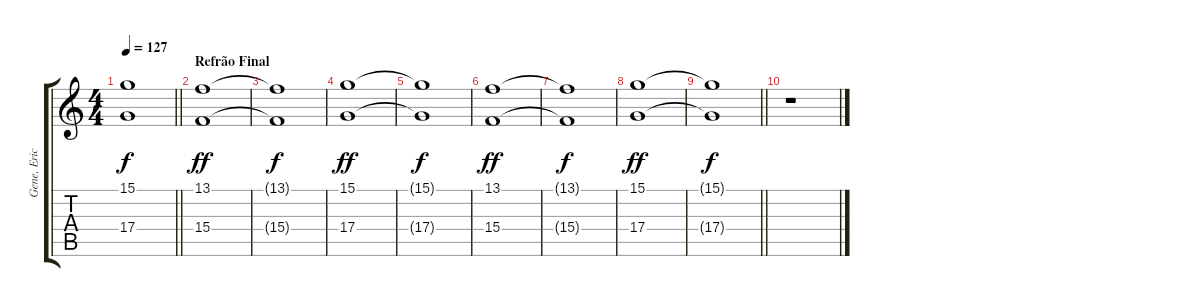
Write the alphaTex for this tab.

\track ("Gene, Eric, Ace - Backing Vocal" "Gene, Eric") {instrument pad4choir}
\staff {score tabs}
\tuning (E4 B3 G3 D3 A2 E2) {hide}
\ts (4 4)
\tempo 127
\clef g2
\barLineRight lightlight
\ks c
(15.1{t} 17.4{t}).1{dy f} |
\section ("" "Refrão Final")
(13.1 15.4).1{dy ff balance 1} |
(13.1{t} 15.4{t}).1{dy f} |
(15.1 17.4).1{dy ff} |
(15.1{t} 17.4{t}).1{dy f} |
(13.1 15.4).1{dy ff balance 1} |
(13.1{t} 15.4{t}).1{dy f} |
(15.1 17.4).1{dy ff} |
\barLineRight lightlight
(15.1{t} 17.4{t}).1{dy f} |
r.1
